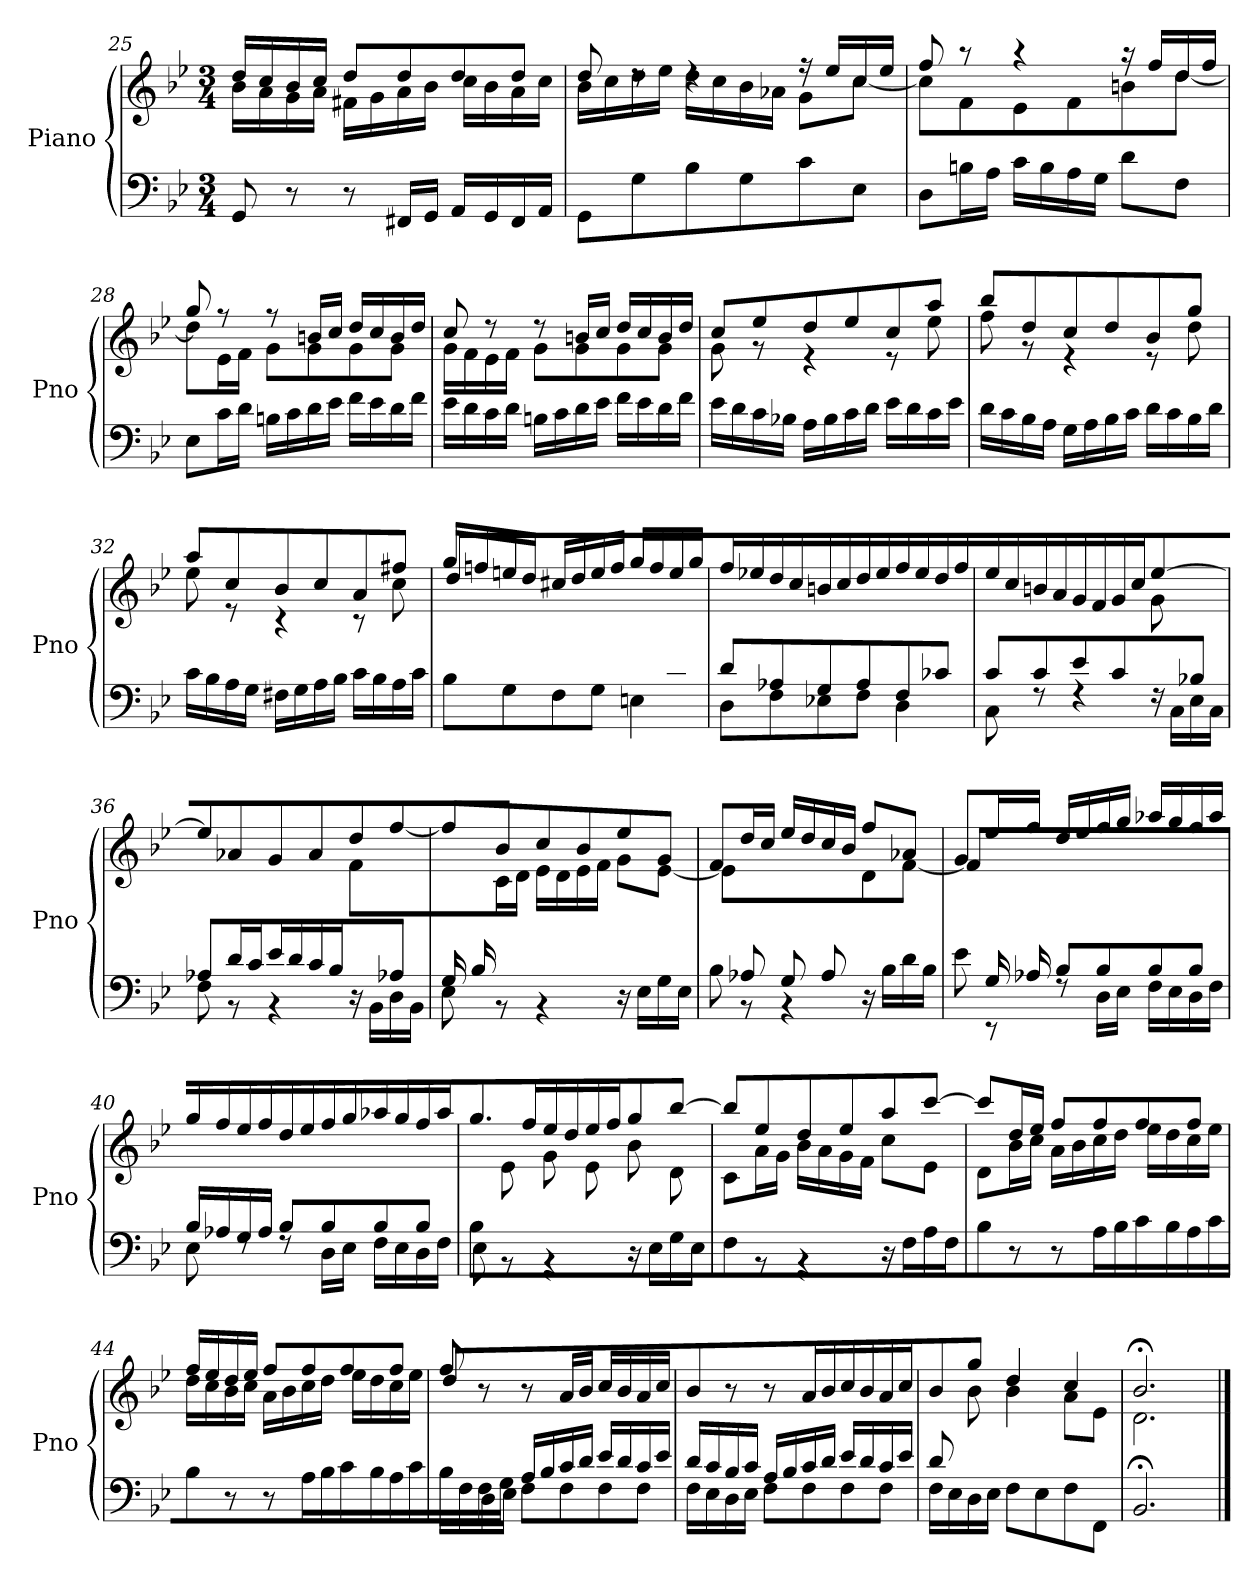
**kern	**kern
*part1	*part1
*staff2	*staff1
*I"Piano	*
*I'Pno	*
!!LO:LB:g=z
*clefF4	*clefG2
*k[b-e-]	*k[b-e-]
*M3/4	*M3/4
=25	=25
*	*^
8GG/	16dd/LL	16b-\LL
.	16cc/	16a\
8r	16b-/	16g\
.	16cc/JJ	16a\JJ
8r	8dd/L	16f#X\LL
.	.	16g\
16FF#X/LL	8dd/	16a\
16GG/JJ	.	16b-\JJ
16AA/LL	8dd/	16cc\LL
16GG/	.	16b-\
16FF#/	8dd/J	16a\
16AA/JJ	.	16cc\JJ
=26	=26	=26
8GG\L	8dd/	16b-\LL
.	.	16cc\
8G\	8rdd	16dd\
.	.	16ee-\JJ
8B-\	4rdd	16dd\LL
.	.	16cc\
8G\	.	16b-\
.	.	16a-X\JJ
8c\	16r	8g\L
.	16ee-/LL	.
8E-\J	16cc/	[8cc\J
.	16ee-/JJ	.
=27	=27	=27
8D\L	8ff/	8cc\L]
16Bn\L	8r	8f\
16A\JJ	.	.
16c\LL	4r	8e-\
16B\	.	.
16A\	.	8f\
16G\JJ	.	.
8d\L	16r	8bn\
.	16ff/LL	.
8F\J	16dd/	[8dd\J
.	16ff/JJ	.
!!LO:LB:g=z	!!
=28	=28	=28
8E-\L	8gg/	8dd\L]
16c\L	8r	16e-\L
16d\JJ	.	16f\JJ
16Bn\LL	8r	8g\L
16c\	.	.
16d\	16bn/LL	8g\
16e-\JJ	16cc/JJ	.
16f\LL	16dd/LL	8g\
16e-\	16cc/	.
16d\	16b/	8g\J
16f\JJ	16dd/JJ	.
!!LO:LB:g=z	!!
=29	=29	=29
16e-\LL	8cc/	16g\LL
16d\	.	16f\
16c\	8r	16e-\
16d\JJ	.	16f\JJ
16Bn\LL	8r	8g\L
16c\	.	.
16d\	16bn/LL	8g\
16e-\JJ	16cc/JJ	.
16f\LL	16dd/LL	8g\
16e-\	16cc/	.
16d\	16b/	8g\J
16f\JJ	16dd/JJ	.
=30	=30	=30
16e-\LL	8cc/L	8g\
16d\	.	.
16c\	8ee-/	8r
16B-X\JJ	.	.
16A\LL	8dd/	4r
16B-\	.	.
16c\	8ee-/	.
16d\JJ	.	.
16e-\LL	8cc/	8r
16d\	.	.
16c\	8aa/J	8ee-\
16e-\JJ	.	.
=31	=31	=31
16d\LL	8bb-/L	8ff\
16c\	.	.
16B-\	8dd/	8r
16A\JJ	.	.
16G\LL	8cc/	4r
16A\	.	.
16B-\	8dd/	.
16c\JJ	.	.
16d\LL	8b-/	8r
16c\	.	.
16B-\	8gg/J	8dd\
16d\JJ	.	.
!!LO:PB:g=z	!!
=32	=32	=32
16c\LL	8aa/L	8ee-\
16B-\	.	.
16A\	8cc/	8r
16G\JJ	.	.
16F#X\LL	8b-/	4r
16G\	.	.
16A\	8cc/	.
16B-\JJ	.	.
16c\LL	8a/	8r
16B-\	.	.
16A\	8ff#X/J	8cc\
16c\JJ	.	.
!!LO:LB:g=z	!!
=33	=33	=33
*^	*	*
8ryy	8B-\L	16gg/LL	8dd\L
.	.	16ffn/	.
8B-/	8G\	16een/	2ryy
.	.	16dd/JJ	.
8A/	8F\	16cc#X/LL	.
.	.	16dd/	.
8B-/	8G\J	16ee/	.
.	.	16ff/JJ	.
8G/	4En\	16gg/LL	.
.	.	16ff/	.
8d-Xi/J	.	16ee/	8ryy
.	.	16gg/JJ	.
*	*	*v	*v
=34	=34	=34
8d/L	8D\L	16ff/LL
.	.	16ee-X/
8A-X/	8F\	16dd/
.	.	16cc/JJ
8G/	8E-X\	16bn/LL
.	.	16cc/
8A-/	8F\J	16dd/
.	.	16ee-/JJ
8F/	4D\	16ff/LL
.	.	16ee-/
8c-Xi/J	.	16dd/
.	.	16ff/JJ
=35	=35	=35
*	*	*^
8c/L	8C\	16ee-/LL	2ryy
.	.	16cc/	.
8c/	8rF	16bn/	.
.	.	16a/JJ	.
8e-/	4rF	16g/LL	.
.	.	16f/	.
8c/	.	16g/	.
.	.	16cc/JJ	.
8ryy	16rF	[4ee-/	8g\
.	16C\LL	.	.
8B-X/J	16E-\	.	8ryy
.	16C\JJ	.	.
!!LO:LB:g=z	!!
=36	=36	=36	=36
8A-X/L	8F\	8ee-/L]	2ryy
16d/L	8r	8a-X/	.
16c/JJ	.	.	.
16e-/LL	4r	8g/	.
16d/	.	.	.
16c/	.	8a-/	.
16B-/JJ	.	.	.
8ryy	16r	8dd/	8f\L
.	16BB-\LL	.	.
8A-X/J	16D\	[8ff/J	8ryy
.	16BB-\JJ	.	.
!!LO:LB:g=z	!!
=37	=37	=37	=37
16G/LL	8E-\	8ff/L]	8ryy
16B-/	.	.	.
2ryy	8rBB	8b-/	16c\
.	.	.	16d\JJ
.	4rBB	8cc/	16e-\LL
.	.	.	16d\
.	.	8b-/	16e-\
.	.	.	16f\JJ
.	16r	8ee-/	8g\L
.	16E-\LL	.	.
8ryy	16G\	8g/J	[8e-\J
.	16E-\JJ	.	.
=38	=38	=38	=38
8ryy	8B-\	8f/L	8e-\L]
8A-X/	8rBB	16dd/L	4.ryy
.	.	16cc/JJ	.
8G/	4rBB	16ee-/LL	.
.	.	16dd/	.
8A-/	.	16cc/	.
.	.	16b-/JJ	.
4ryy	16r	8ff/L	8d\
.	16B-\LL	.	.
.	16d\	8a-X/J	[8f\J
.	16B-\JJ	.	.
=39	=39	=39	=39
*	*^	*	*^
8ryy	8e-\	4ryy	8g/L	8f\L]	4ryy
16G/L	8rEE	.	16ee-/L	8ryy	.
16A-X/JJ	.	.	16ff/JJ	.	.
2ryy	8B-/L	8rF	16dd/LL	2ryy	2ryy
.	.	.	16ee-/	.	.
.	8B-/	16D\LL	16ff/	.	.
.	.	16E-\JJ	16gg/JJ	.	.
.	8B-/	16F\LL	16aa-X/LL	.	.
.	.	16E-\	16gg/	.	.
.	8B-/J	16D\	16ff/	.	.
.	.	16F\JJ	16aa-/JJ	.	.
*	*v	*v	*	*	*
*	*	*v	*v	*v
!!LO:LB:g=z
=40	=40	=40
16B-/LL	8E-\	16gg/LL
16A-X/	.	16ff/
16G/	8rF	16ee-/
16A-/JJ	.	16ff/JJ
8B-/L	8rF	16dd/LL
.	.	16ee-/
8B-/	16D\LL	16ff/
.	16E-\JJ	16gg/JJ
8B-/	16F\LL	16aa-X/LL
.	16E-\	16gg/
8B-/J	16D\	16ff/
.	16F\JJ	16aa-/JJ
!!LO:LB:g=z
=41	=41	=41
*	*	*^
8B-/L	8E-\	8.gg/L	8ryy
2ryy	8rBB	.	8e-\
.	.	16ff/Jk	.
.	4rBB	16ee-/LL	8g\
.	.	16dd/	.
.	.	16ee-/	8e-\
.	.	16ff/JJ	.
.	16r	8gg/L	8b-\
.	16E-\LL	.	.
8ryy	16G\	[8bb-/J	8d\J
.	16E-\JJ	.	.
*v	*v	*	*
=42	=42	=42
8F\	8bb-/L]	8c\L
8rBB	8ee-/	16a\L
.	.	16g\JJ
4rBB	8dd/	16b-\LL
.	.	16a\
.	8ee-/	16g\
.	.	16f\JJ
16r	8aa/	8cc\L
16F\LL	.	.
16A\	[8ccc/J	8e-\J
16F\JJ	.	.
=43	=43	=43
8B-\	8ccc/L]	8d\L
8r	16dd/L	16b-\L
.	16ee-/JJ	16cc\JJ
8r	8ff/L	16a\LL
.	.	16b-\
16A\LL	8ff/	16cc\
16B-\JJ	.	16dd\JJ
16c\LL	8ff/	16ee-\LL
16B-\	.	16dd\
16A\	8ff/J	16cc\
16c\JJ	.	16ee-\JJ
=44	=44	=44
8B-\	16ff/LL	16dd\LL
.	16ee-/	16cc\
8r	16dd/	16b-\
.	16ee-/JJ	16cc\JJ
8r	8ff/L	16a\LL
.	.	16b-\
16A\LL	8ff/	16cc\
16B-\JJ	.	16dd\JJ
16c\LL	8ff/	16ee-\LL
16B-\	.	16dd\
16A\	8ff/J	16cc\
16c\JJ	.	16ee-\JJ
!!LO:PB:g=z
=45	=45	=45
*^	*	*^
*	*^	*	*	*
8ryy	16B-\LL	4ryy	8ff/	8dd\L	4ryy
.	16F\	.	.	.	.
16F/L	16D\	.	8r	8ryy	.
16G/JJ	16E-\JJ	.	.	.	.
2ryy	16A/LL	8F\L	8r	2ryy	2ryy
.	16B-/	.	.	.	.
.	16c/	8F\	16a/LL	.	.
.	16d/JJ	.	16b-/JJ	.	.
.	16e-/LL	8F\	16cc/LL	.	.
.	16d/	.	16b-/	.	.
.	16c/	8F\J	16a/	.	.
.	16e-/JJ	.	16cc/JJ	.	.
*	*v	*v	*	*	*
*	*	*v	*v	*v
=46	=46	=46
16d/LL	16F\LL	8b-/
16c/	16E-\	.
16B-/	16D\	8r
16c/JJ	16E-\JJ	.
16A/LL	8F\L	8r
16B-/	.	.
16c/	8F\	16a/LL
16d/JJ	.	16b-/JJ
16e-/LL	8F\	16cc/LL
16d/	.	16b-/
16c/	8F\J	16a/
16e-/JJ	.	16cc/JJ
=47	=47	=47
*	*	*^
8d/L	16F\LL	8b-/L	8ryy
.	16E-\	.	.
2ryy	16D\	8gg/J	8b-\J
.	16E-\JJ	.	.
.	8F\L	4dd/	4b-\
.	8E-\	.	.
.	8F\	4cc/	8a\L
8ryy	8FF\J	.	8e-\J
*v	*v	*	*
=48	=48	=48
2.BB-;/	2.b-;</	2.d\
*	*v	*v
==	==
*-	*-
